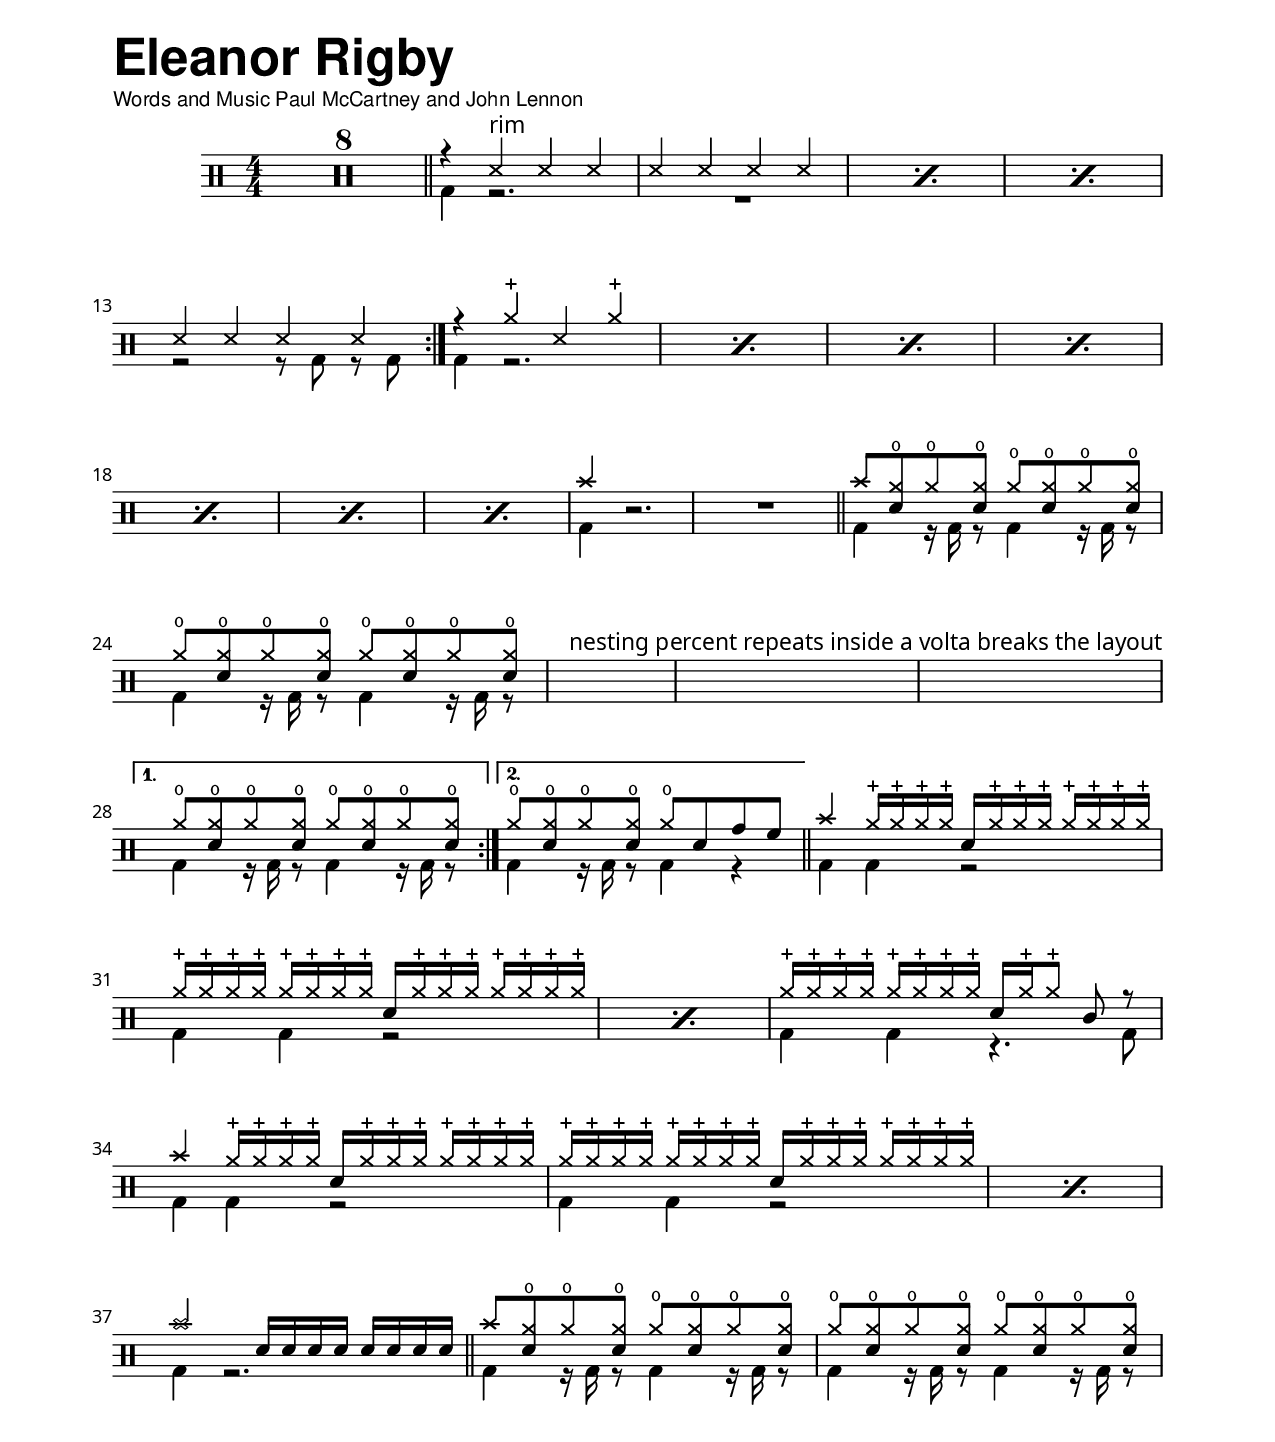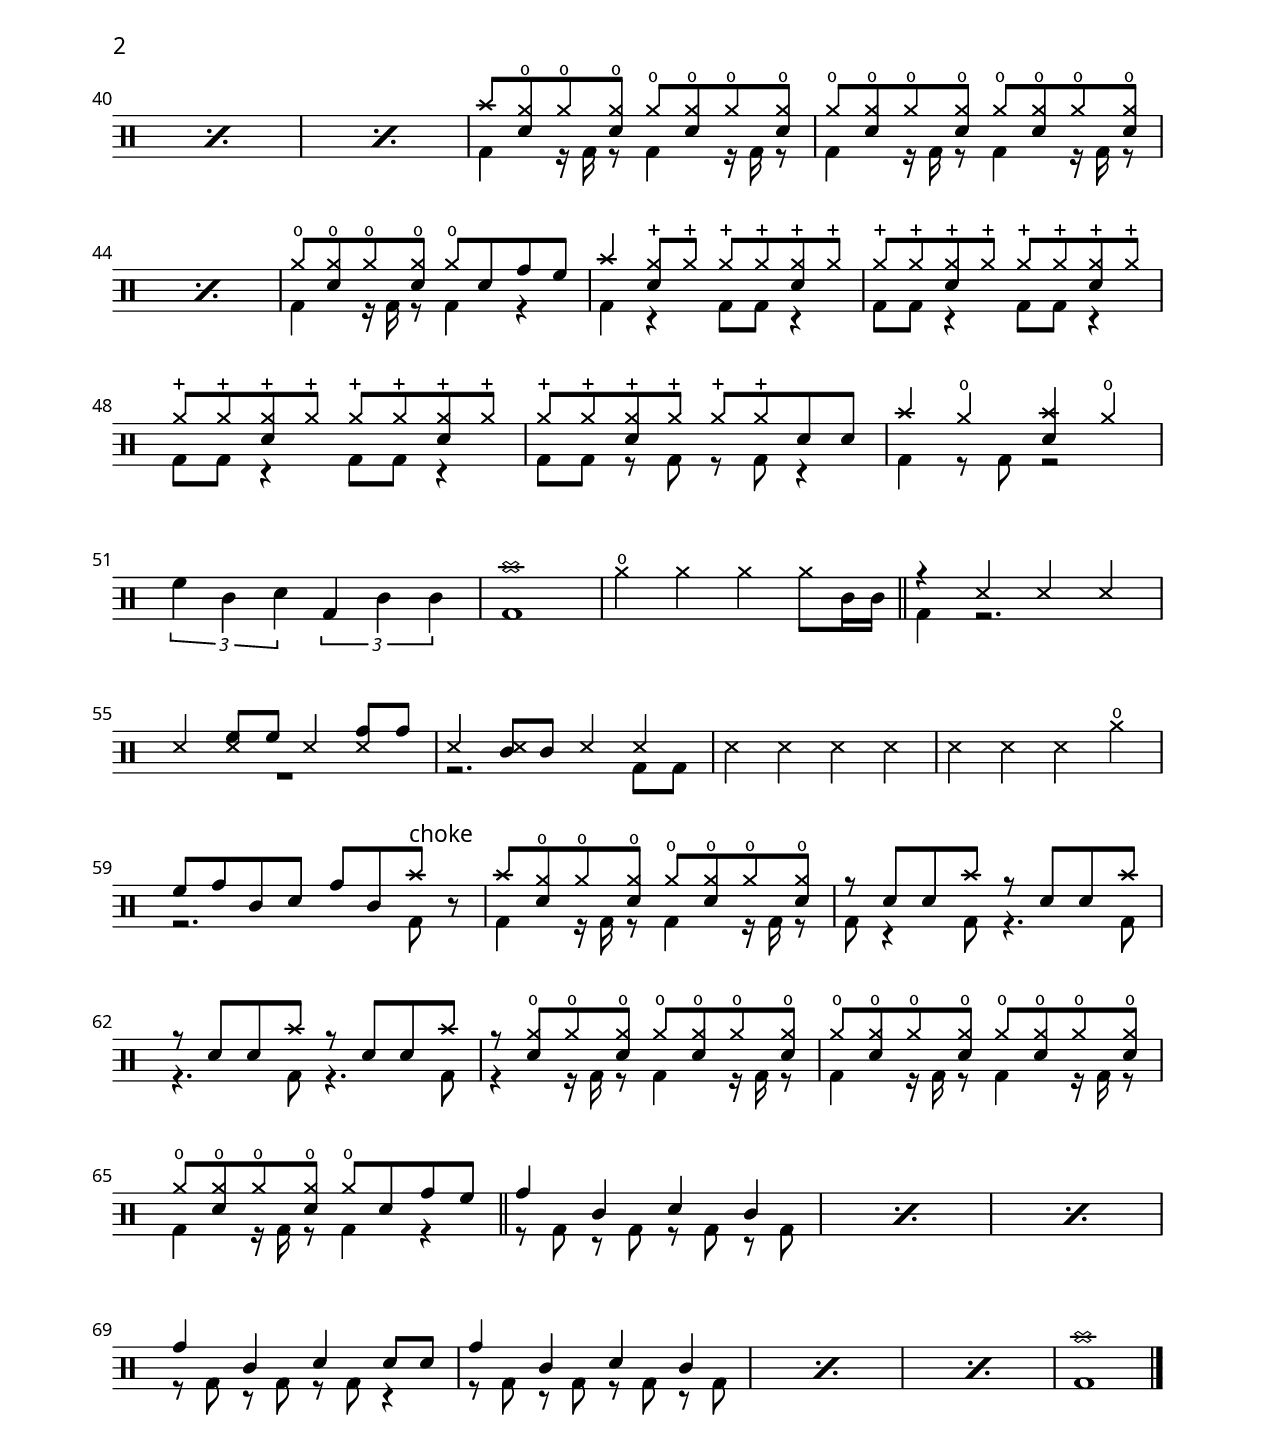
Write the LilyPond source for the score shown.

\version "2.24.3"
\include "english.ly"

\version "2.24.3"
\include "english.ly"

doubleTimeOneHands = \drummode {
  cymc8 <sn hho> hho <sn hho> hho <sn hho> hho <sn hho> |
}

doubleTimeTwoHands = \drummode {
  hho8 <sn hho> hho <sn hho> hho <sn hho> hho <sn hho> |
}

doubleTimeThreeHands = \drummode {
  hho8 <sn hho> hho <sn hho> hho sn tomh tommh |
}

doubleTimeFeet = \drummode {
  bd4 r16 bd r8 bd4 r16 bd r8 |
}

doubleTimeThreeFeet = \drummode {
  bd4 r16 bd r8 bd4 r |
}

outroHands = \drummode {
  tomh4 toml sn toml |
}

outroFeet = \drummode {
  r8 bd r bd r bd r bd |
}

introHands = \drummode {
  \oneVoice
  \compressMMRests % move to \score
  R1*8 \bar "||" |
}

introFeet = \drummode { s1*8 }

verseOneHands = \drummode {
  \repeat volta 2 {
    \voiceOne
    r4 ss^\markup {"rim"} ss ss |
    \repeat percent 3 { ss4 ss ss ss | }
    ss4 ss ss ss |
  }
}

verseOneFeet = \drummode {
  \repeat volta 2 {
    \voiceTwo
    bd4 r2. |
    R1
    s1*2
    r2 r8 bd r bd |
  }
}

chorusOneHands = \drummode {
  \repeat percent 7 { r4 hhc ss hhc | }
  cymc4 \oneVoice r2. |
  R1 \bar "||" |
}

chorusOneFeet = \drummode {
  bd4 r2. |
  s1*6
  bd4 s2. |
  s1 \bar "||" |
}

verseTwoHands = \drummode {
  \repeat volta 2 {
    \voiceOne
    \doubleTimeOneHands
    % \repeat percent 4 {
    %   hho8 <sn hho> hho <sn hho> hho <sn hho> hho <sn hho> |
    % }
    \doubleTimeTwoHands
    s1*3^\markup {"nesting percent repeats inside a volta breaks the layout"}
    \alternative {
      \volta 1 {
        \doubleTimeTwoHands
      }
      \volta 2 {
        \doubleTimeThreeHands \bar "||"
      }
    }
  }
}

verseTwoFeet = \drummode {
  \repeat volta 2 {
    \doubleTimeFeet
    \doubleTimeFeet
    s1*3 |
    \alternative {
      \volta 1 {
        \doubleTimeFeet
      }
      \volta 2 {
        \doubleTimeThreeFeet
      }
    }
  }
}

chorusTwoHands = \drummode {
  cymc4 hhc16 hhc hhc hhc sn hhc hhc hhc hhc hhc hhc hhc |
  \repeat percent 2 {
    hhc16 hhc hhc hhc hhc hhc hhc hhc sn hhc hhc hhc hhc hhc hhc hhc |
  }
  hhc16 hhc hhc hhc hhc hhc hhc hhc sn hhc hhc8 toml r8 |
  cymc4 hhc16 hhc hhc hhc sn hhc hhc hhc hhc hhc hhc hhc |
  \repeat percent 2 {
    hhc16 hhc hhc hhc hhc hhc hhc hhc sn hhc hhc hhc hhc hhc hhc hhc |
  }
  cymc2 sn16 sn sn sn sn sn sn sn \bar "||" |
}

chorusTwoFeet = \drummode {
  bd4 bd r2 |
  bd4 bd r2 |
  s1 |
  bd4 bd r4. bd8 |
  bd4 bd r2 |
  bd4 bd r2 |
  s1 |
  bd4 r2. |
}

interludeHands = \drummode {
  \doubleTimeOneHands
  \repeat percent 3 { \doubleTimeTwoHands }
  \doubleTimeOneHands
  \repeat percent 2 { \doubleTimeTwoHands }
  \doubleTimeThreeHands
  cymc4 <hhc sn>8 hhc hhc hhc <hhc sn> hhc |
  hhc8 hhc <hhc sn> hhc hhc hhc <hhc sn> hhc |
  hhc8 hhc <hhc sn> hhc hhc hhc <hhc sn> hhc |
  hhc8 hhc <hhc sn> hhc hhc hhc sn sn |
  cymc4 hho <sn cymc> hho |
  \oneVoice
  \tuplet 3/2 { tommh4 toml sn } \tuplet 3/2 { bd4 toml toml } |
  \voiceOne
  cymc1 |
  \oneVoice
  hho4 hh hh hh8 toml16 toml | \bar "||"
}

interludeFeet = \drummode {
  \doubleTimeFeet
  \doubleTimeFeet
  s1*2 |
  \doubleTimeFeet
  \doubleTimeFeet
  s1 |
  \doubleTimeThreeFeet
  bd4 r bd8 bd r4 |
  bd8 bd r4 bd8 bd r4 |
  bd8 bd r4 bd8 bd r4 |
  bd8 bd r8 bd r bd r4 |
  bd4 r8 bd r2 |
  s1 |
  bd1 |
  s1 |
}

verseThreeHands = \drummode {
  \voiceOne
  r4 ss ss ss |
  ss4 <ss tommh>8 tommh ss4 <ss tomh>8 tomh |
  ss4 <ss toml>8 toml ss4 ss |
  \oneVoice
  ss ss ss ss |
  ss ss ss hho |
  \voiceOne
  tommh8 tomh toml sn tomh toml cymc^\markup { "choke" } \oneVoice r |
  \voiceOne
  \doubleTimeOneHands
  r8 sn sn cymc r sn sn cymc |
  r8 sn sn cymc r sn sn cymc |
  r8 <sn hho> hho <sn hho> hho <sn hho> hho <sn hho> |
  \doubleTimeTwoHands
  \doubleTimeThreeHands \bar "||"
  % Coda
  \repeat percent 3 {
    \outroHands
  }
  tomh4 toml sn sn8 sn |
  \repeat percent 3 {
    \outroHands
  }
  cymc1 | \bar "|."
}

verseThreeFeet = \drummode {
  bd4 r2. |
  R1 |
  r2. bd8 bd |
  s1*2 |
  r2. bd8 s |
  \doubleTimeFeet
  bd8 r4 bd8 r4. bd8 |
  r4. bd8 r4. bd8 |
  r4 r16 bd r8 bd4 r16 bd r8 |
  \doubleTimeFeet
  \doubleTimeThreeFeet
  \outroFeet
  s1*2 |
  r8 bd r bd r bd r4 |
  \outroFeet
  s1*2 |
  bd1 |
}
% hands

% feet


\paper {
  #(set-paper-size "letter")
  #(define fonts
    (set-global-fonts
    #:roman "Times LT Std"
    #:sans "Helvetica LT Std"
    #:typewriter "Fira Sans"))
  ragged-bottom = ##f
  ragged-last-bottom = ##f
  top-margin = 0.75\in
  bottom-margin = 1\in
  left-margin = 0.75\in
  right-margin = 0.75\in

  bookTitleMarkup = \markup \fill-line {
    % \with-dimensions #'(0 . 0) #'(0 . 0)
    \column {
      \sans \huge \larger \larger \larger \larger \larger \bold
      \fromproperty #'header:title
      \sans \smaller
      \fromproperty #'header:composer
    }
    \column {
      \fromproperty #'header:arranger
    }
  }
}

\header {
  title = "Eleanor Rigby"
  composer = "Words and Music Paul McCartney and John Lennon"
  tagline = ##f
}

\score {
  \new DrumStaff <<
    \numericTimeSignature
    \set DrumStaff.drumStyleTable = #weinberg-drums-style
    \new DrumVoice {
      \override Beam.concaveness = #10000
      \introHands
      \verseOneHands
      \chorusOneHands
      \verseTwoHands
      \chorusTwoHands
      \interludeHands
      \verseThreeHands
    }
    \new DrumVoice {
      \override Beam.concaveness = #10000
      \introFeet
      \verseOneFeet
      \chorusOneFeet
      \verseTwoFeet
      \chorusTwoFeet
      \interludeFeet
      \verseThreeFeet
    }
  >>
}